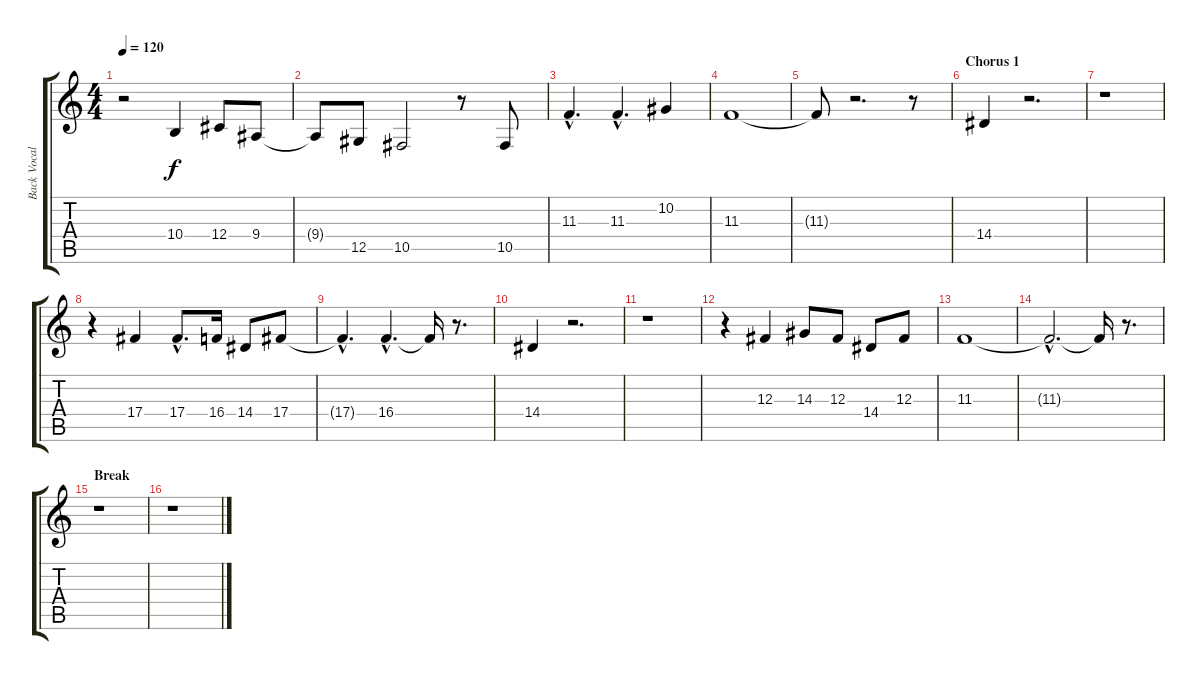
\track ("Back Vocal" "Back Vocal") {instrument viola}
\staff {score tabs}
\tuning (Eb4 Bb3 Gb3 Db3 Ab2 Eb2) {hide}
\ts (4 4)
\tempo 120
\clef g2
\ks c
r.2{dy f} 10.4.4 12.4.8 9.4.8 |
9.4{t}.8 12.5.8 10.5.2 r.8 10.5.8 |
11.3{hac}.4{d} 11.3{hac}.4{d} 10.2.4 |
11.3.1 |
11.3{t}.8 r.2{d} r.8 |
\section ("" "Chorus 1")
14.4.4 r.2{d} |
r.1 |
r.4 17.4.4 17.4{hac}.8{d} 16.4.16 14.4.8 17.4.8 |
17.4{hac t}.4{d} 16.4{hac}.4{d} 16.4{t}.16 r.8{d} |
14.4.4 r.2{d} |
r.1 |
r.4 12.3.4 14.3.8 12.3.8 14.4.8 12.3.8 |
11.3.1 |
11.3{hac t}.2{d} 11.3{t}.16 r.8{d} |
\section ("" "Break")
r.1 |
r.1
